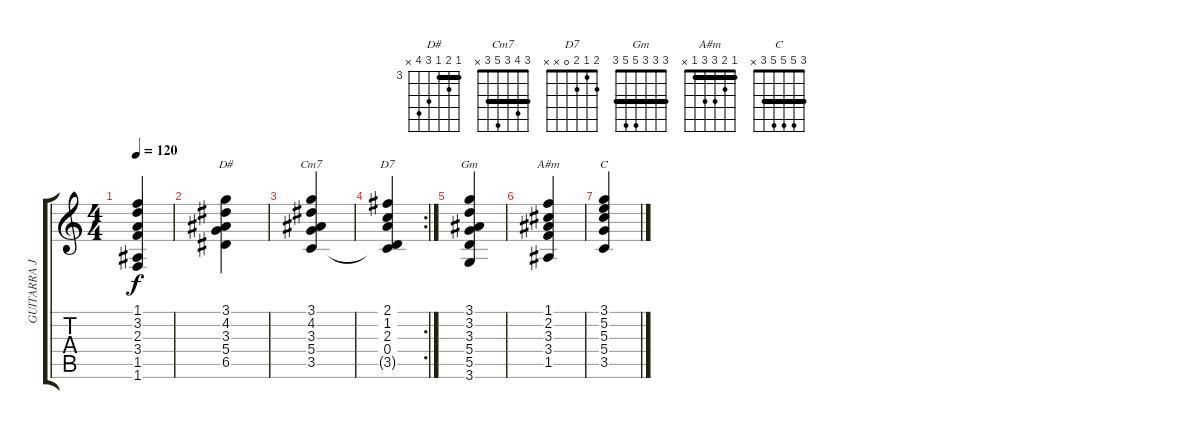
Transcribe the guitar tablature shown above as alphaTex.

\track ("GUITARRA JAMA" "GUITARRA J") {instrument acousticguitarsteel}
\staff {score tabs}
\tuning (E4 B3 G3 D3 A2 E2) {hide}
\chord ("D#" 3 4 3 5 6 x) {firstfret 3 barre 3}
\chord ("Cm7" 3 4 3 5 3 x) {barre 3}
\chord ("D7" 2 1 2 0 x x)
\chord ("Gm" 3 3 3 5 5 3) {barre 3}
\chord ("A#m" 1 2 3 3 1 x) {barre 1}
\chord ("C" 3 5 5 5 3 x) {barre 3}
\ts (4 4)
\tempo 120
\clef g2
\ks c
(1.1 3.2 2.3 3.4 1.5 1.6).4{dy f} |
(3.1 4.2 3.3 5.4 6.5).4{ch "D#"} |
(3.1 4.2 3.3 5.4 3.5).4{ch "Cm7"} |
\rc 2
(2.1 1.2 2.3 0.4 3.5{t}).4{ch "D7"} |
(3.1 3.2 3.3 5.4 5.5 3.6).4{ch "Gm"} |
(1.1 2.2 3.3 3.4 1.5).4{ch "A#m"} |
(3.1 5.2 5.3 5.4 3.5).4{ch "C"}
